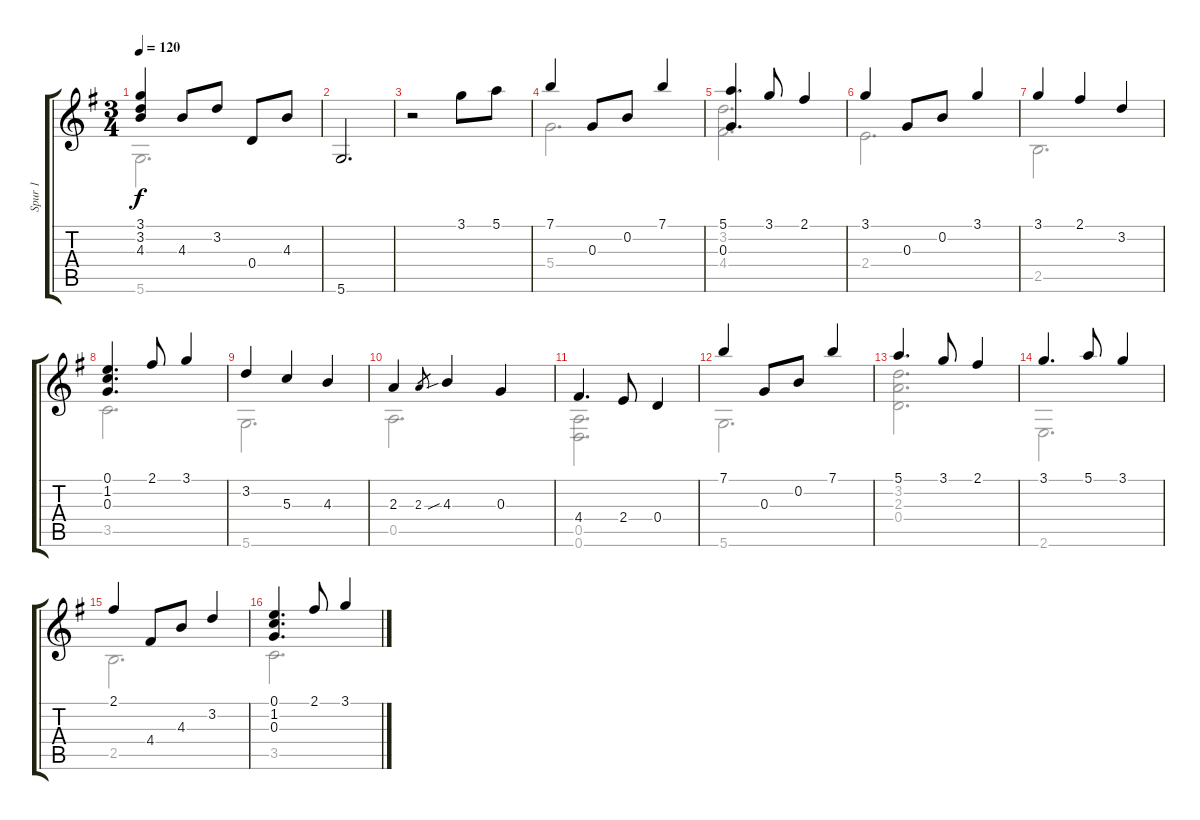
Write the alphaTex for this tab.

\track ("Spur 1" "Spur 1") {instrument acousticguitarsteel}
\staff {score tabs}
\tuning (E4 B3 G3 D3 A2 D2) {hide}
\voice
\ts (3 4)
\tempo 120
\clef g2
\ks g
(3.1 3.2 4.3).4{dy f} 4.3.8 3.2.8 0.4.8 4.3.8 |
5.6.2{d} |
r.2 3.1.8 5.1.8 |
7.1.4 0.3.8 0.2.8 7.1.4 |
(5.1 0.3).4{d} 3.1.8 2.1.4 |
3.1.4 0.3.8 0.2.8 3.1.4 |
3.1.4 2.1.4 3.2.4 |
(0.1 1.2 0.3).4{d} 2.1.8 3.1.4 |
3.2.4 5.3.4 4.3.4 |
2.3.4 2.3.8{gr} 4.3{sib}.4 0.3.4 |
4.4.4{d} 2.4.8 0.4.4 |
7.1.4 0.3.8 0.2.8 7.1.4 |
5.1.4{d} 3.1.8 2.1.4 |
3.1.4{d} 5.1.8 3.1.4 |
2.1.4 4.4.8 4.3.8 3.2.4 |
(0.1 1.2 0.3).4{d} 2.1.8 3.1.4
\voice
\clef g2
\ottava regular
\simile none
\ks g
5.6.2{d dy f} |
|
|
5.4.2{d} |
(3.2 4.4).2{d} |
2.4.2{d} |
2.5.2{d} |
3.5.2{d} |
5.6.2{d} |
0.5.2{d} |
(0.5 0.6).2{d} |
5.6.2{d} |
(3.2 2.3 0.4).2{d} |
2.6.2{d} |
2.5.2{d} |
3.5.2{d}
